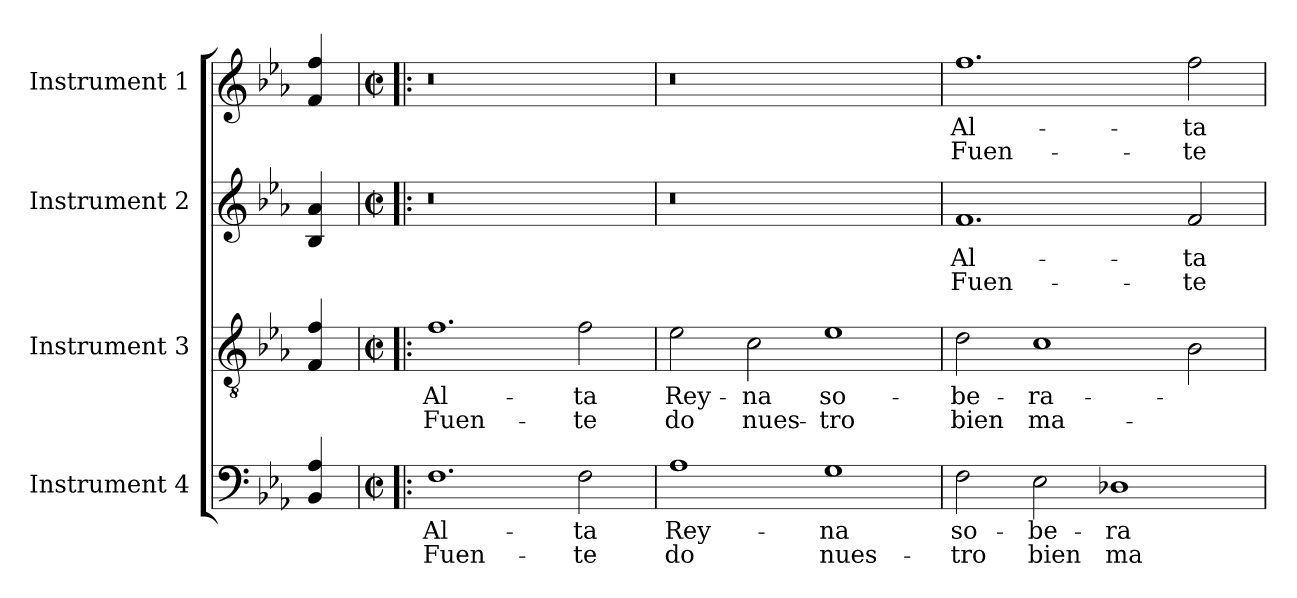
**kern	**text	**text	**kern	**text	**text	**kern	**text	**text	**kern	**text	**text
*part4	*part4	*part4	*part3	*part3	*part3	*part2	*part2	*part2	*part1	*part1	*part1
*staff4	*staff4	*staff4	*staff3	*staff3	*staff3	*staff2	*staff2	*staff2	*staff1	*staff1	*staff1
*I"Instrument 4	*	*	*I"Instrument 3	*	*	*I"Instrument 2	*	*	*I"Instrument 1	*	*
!!LO:PB:g=z
*stria5	*	*	*stria5	*	*	*stria5	*	*	*stria5	*	*
*clefF4	*	*	*clefGv2	*	*	*clefG2	*	*	*clefG2	*	*
*k[b-e-a-]	*	*	*k[b-e-a-]	*	*	*k[b-e-a-]	*	*	*k[b-e-a-]	*	*
*E-:	*	*	*E-:	*	*	*E-:	*	*	*E-:	*	*
=1	=1	=1	=1	=1	=1	=1	=1	=1	=1	=1	=1
4A-/ 4BB-/	.	.	4f/ 4F/	.	.	4a-/ 4B-/	.	.	4ff/ 4f/	.	.
=2!|:	=2!|:	=2!|:	=2!|:	=2!|:	=2!|:	=2!|:	=2!|:	=2!|:	=2!|:	=2!|:	=2!|:
*M2/2	*	*	*M2/2	*	*	*M2/2	*	*	*M2/2	*	*
*met(c|)	*	*	*met(c|)	*	*	*met(c|)	*	*	*met(c|)	*	*
!	!LO:LY:b:cj	!LO:LY:b:cj	!	!LO:LY:b:cj	!LO:LY:b:cj	!	!	!	!	!	!
1.F	Al-	-Fuen-	1.f	Al-	-Fuen-	0r	.	.	0r	.	.
!	!LO:LY:b:cj	!LO:LY:b:cj	!	!LO:LY:b:cj	!LO:LY:b:cj	!	!	!	!	!	!
2F\	-ta	te	2f\	-ta	te	.	.	.	.	.	.
=3	=3	=3	=3	=3	=3	=3	=3	=3	=3	=3	=3
!	!LO:LY:b:cj	!LO:LY:b:cj	!	!LO:LY:b:cj	!LO:LY:b:cj	!	!	!	!	!	!
1A-	Rey-	-do	2e-\	Rey-	-do	0r	.	.	0r	.	.
!	!	!	!	!LO:LY:b:cj	!LO:LY:b:cj	!	!	!	!	!	!
.	.	.	2c\	na	nues-	.	.	.	.	.	.
!	!LO:LY:b:cj	!LO:LY:b:cj	!	!LO:LY:b:cj	!LO:LY:b:cj	!	!	!	!	!	!
1G	na	nues-	1e-	-so-	-tro	.	.	.	.	.	.
=4	=4	=4	=4	=4	=4	=4	=4	=4	=4	=4	=4
!	!LO:LY:b:cj	!LO:LY:b:cj	!	!LO:LY:b:cj	!LO:LY:b:cj	!	!LO:LY:b:cj	!LO:LY:b:cj	!	!LO:LY:b:cj	!LO:LY:b:cj
2F\	-so-	-tro	2d\	be-	-bien	1.f	Al-	-Fuen-	1.ff	Al-	-Fuen-
!	!LO:LY:b:cj	!LO:LY:b:cj	!	!LO:LY:b:cj	!LO:LY:b:cj	!	!	!	!	!	!
2E-\	be-	-bien	1c	ra-	-ma-	.	.	.	.	.	.
!	!LO:LY:b:cj	!LO:LY:b:cj	!	!	!	!	!	!	!	!	!
1D-	ra-	-ma-	.	.	.	.	.	.	.	.	.
!	!	!	!	!	!	!	!LO:LY:b:cj	!LO:LY:b:cj	!	!LO:LY:b:cj	!LO:LY:b:cj
.	.	.	2B-\	.	.	2f/	-ta	te	2ff\	-ta	te
=	=	=	=	=	=	=	=	=	=	=	=
*-	*-	*-	*-	*-	*-	*-	*-	*-	*-	*-	*-
